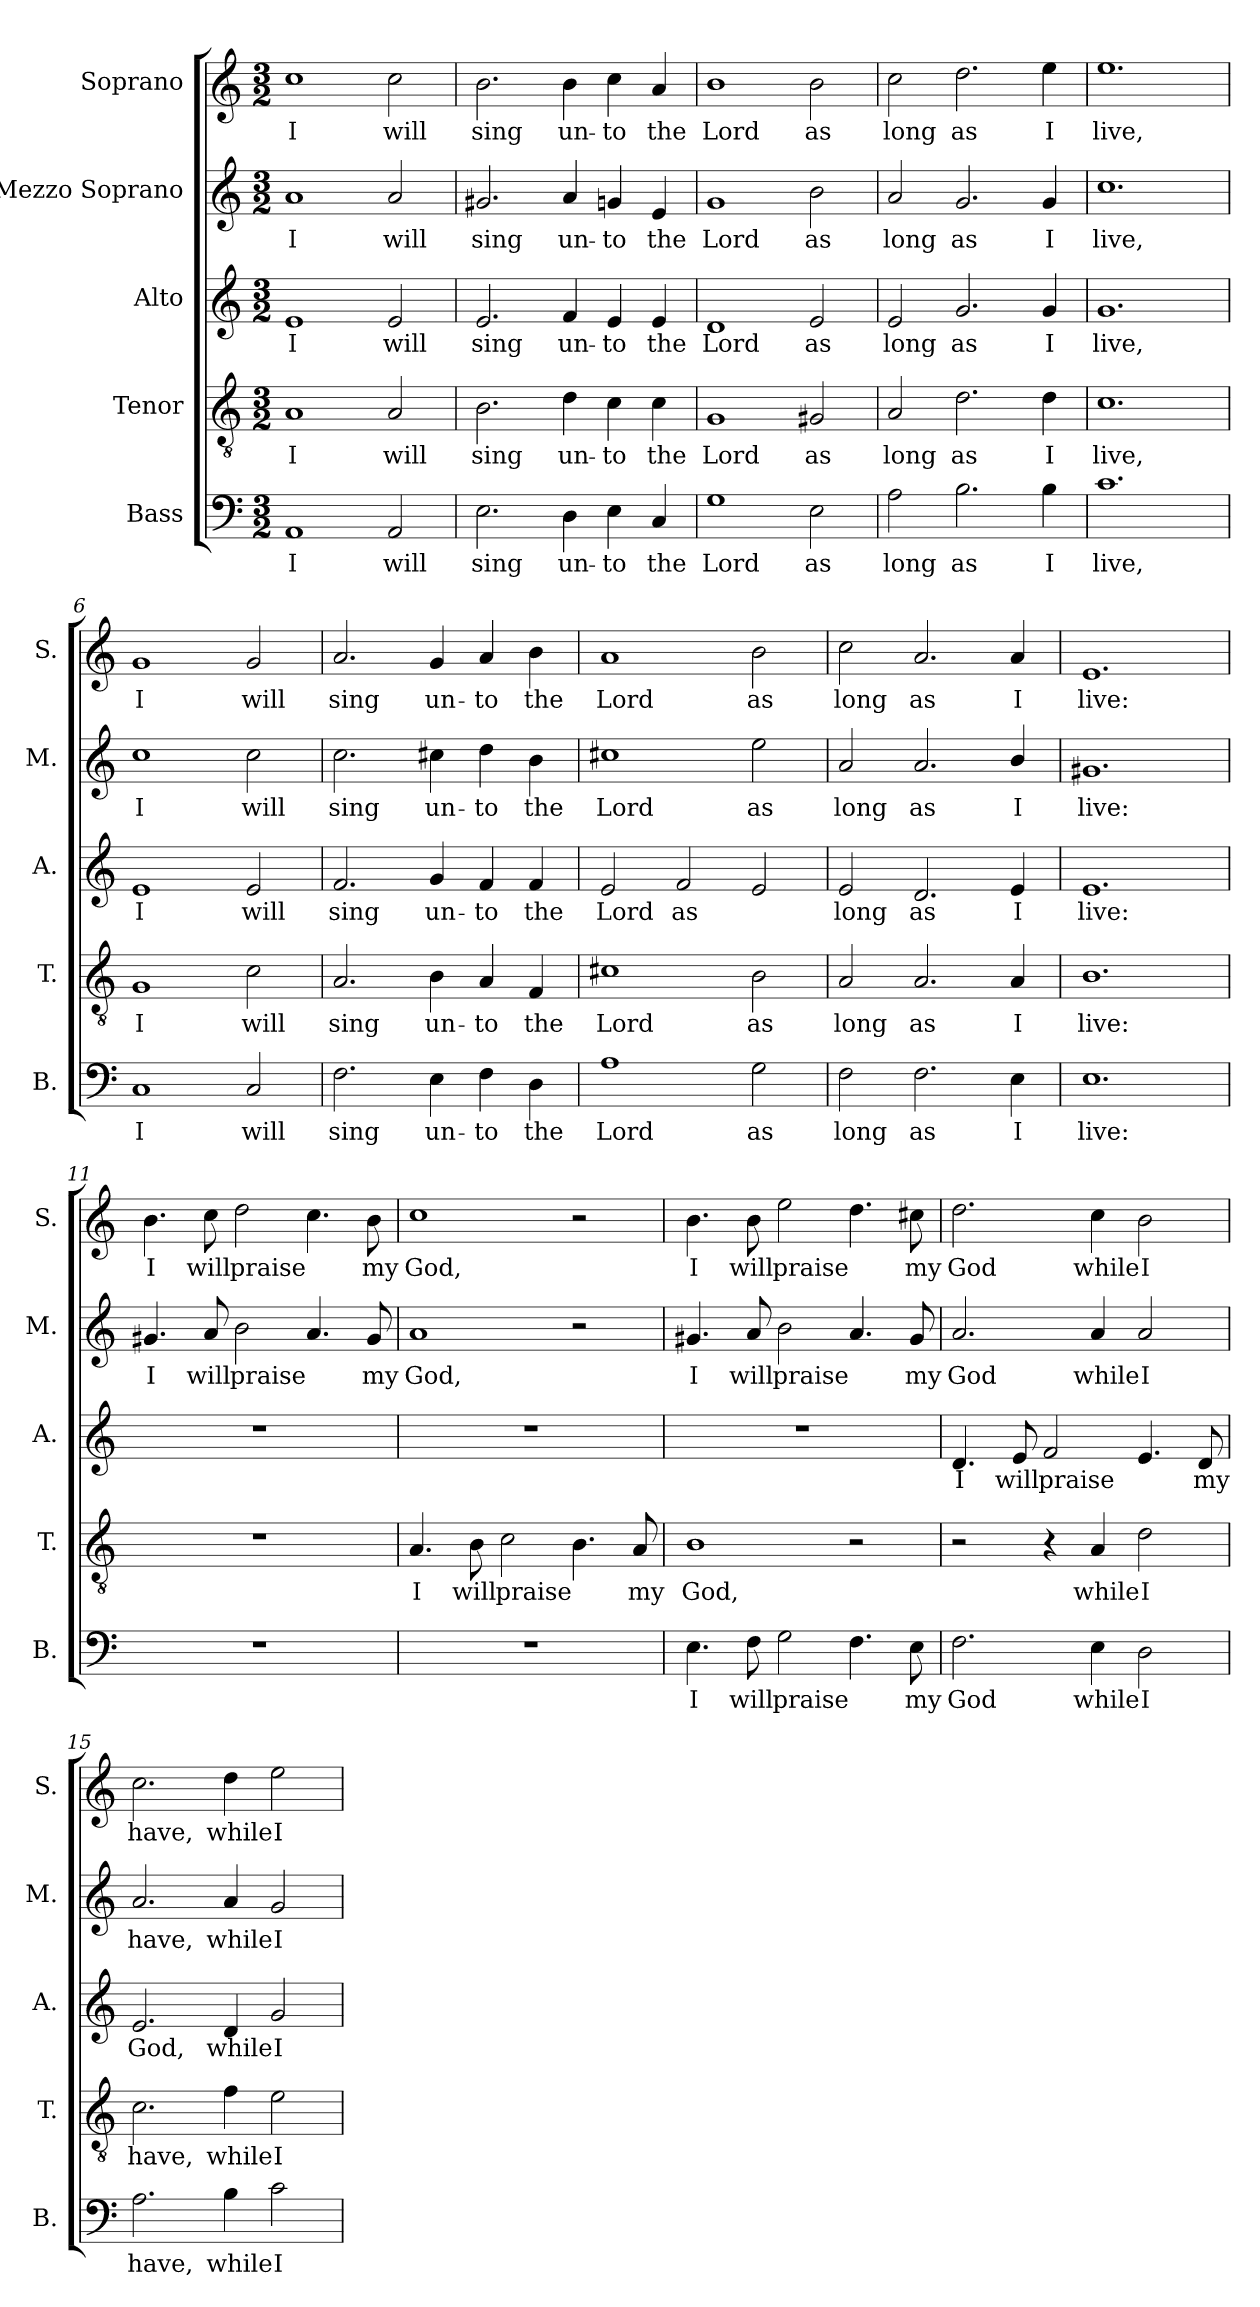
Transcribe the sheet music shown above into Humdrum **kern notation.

**kern	**text	**kern	**text	**kern	**text	**kern	**text	**kern	**text
*part5	*part5	*part4	*part4	*part3	*part3	*part2	*part2	*part1	*part1
*staff5	*staff5	*staff4	*staff4	*staff3	*staff3	*staff2	*staff2	*staff1	*staff1
*I"Bass	*	*I"Tenor	*	*I"Alto	*	*I"Mezzo Soprano	*	*I"Soprano	*
*I'B.	*	*I'T.	*	*I'A.	*	*I'M.	*	*I'S.	*
*clefF4	*	*clefGv2	*	*clefG2	*	*clefG2	*	*clefG2	*
*k[]	*	*k[]	*	*k[]	*	*k[]	*	*k[]	*
*C:	*	*C:	*	*C:	*	*C:	*	*C:	*
*M3/2	*	*M3/2	*	*M3/2	*	*M3/2	*	*M3/2	*
*MM180	*	*MM180	*	*MM180	*	*MM180	*	*MM180	*
=1	=1	=1	=1	=1	=1	=1	=1	=1	=1
1AA	I	1A	I	1e	I	1a	I	1cc	I
2AA/	will	2A/	will	2e/	will	2a/	will	2cc\	will
=2	=2	=2	=2	=2	=2	=2	=2	=2	=2
2.E\	sing	2.B\	sing	2.e/	sing	2.g#X/	sing	2.b\	sing
4D\	un-	4d\	un-	4f/	un-	4a/	un-	4b\	un-
4E\	-to	4c\	-to	4e/	-to	4gn/	-to	4cc\	-to
4C/	the	4c\	the	4e/	the	4e/	the	4a/	the
=3	=3	=3	=3	=3	=3	=3	=3	=3	=3
1G	Lord	1G	Lord	1d	Lord	1g	Lord	1b	Lord
2E\	as	2G#X/	as	2e/	as	2b\	as	2b\	as
=4	=4	=4	=4	=4	=4	=4	=4	=4	=4
2A\	long	2A/	long	2e/	long	2a/	long	2cc\	long
2.B\	as	2.d\	as	2.g/	as	2.g/	as	2.dd\	as
4B\	I	4d\	I	4g/	I	4g/	I	4ee\	I
=5	=5	=5	=5	=5	=5	=5	=5	=5	=5
1.c	live,	1.c	live,	1.g	live,	1.cc	live,	1.ee	live,
=6	=6	=6	=6	=6	=6	=6	=6	=6	=6
1C	I	1G	I	1e	I	1cc	I	1g	I
2C/	will	2c\	will	2e/	will	2cc\	will	2g/	will
!!LO:PB:g=z
=7	=7	=7	=7	=7	=7	=7	=7	=7	=7
2.F\	sing	2.A/	sing	2.f/	sing	2.cc\	sing	2.a/	sing
4E\	un-	4B\	un-	4g/	un-	4cc#X\	un-	4g/	un-
4F\	-to	4A/	-to	4f/	-to	4dd\	-to	4a/	-to
4D\	the	4F/	the	4f/	the	4b\	the	4b\	the
!!LO:PB:g=z
=8	=8	=8	=8	=8	=8	=8	=8	=8	=8
1A	Lord	1c#X	Lord	2e/	Lord	1cc#X	Lord	1a	Lord
.	.	.	.	2f/	as	.	.	.	.
2G\	as	2B\	as	2e/	.	2ee\	as	2b\	as
=9	=9	=9	=9	=9	=9	=9	=9	=9	=9
2F\	long	2A/	long	2e/	long	2a/	long	2cc\	long
2.F\	as	2.A/	as	2.d/	as	2.a/	as	2.a/	as
4E\	I	4A/	I	4e/	I	4b/	I	4a/	I
=10	=10	=10	=10	=10	=10	=10	=10	=10	=10
1.E	live:	1.B	live:	1.e	live:	1.g#X	live:	1.e	live:
=11	=11	=11	=11	=11	=11	=11	=11	=11	=11
1.r	.	1.r	.	1.r	.	4.g#X/	I	4.b\	I
.	.	.	.	.	.	8a/	will	8cc\	will
.	.	.	.	.	.	2b\	praise	2dd\	praise
.	.	.	.	.	.	4.a/	.	4.cc\	.
.	.	.	.	.	.	8g#/	my	8b\	my
=12	=12	=12	=12	=12	=12	=12	=12	=12	=12
1.r	.	4.A/	I	1.r	.	1a	God,	1cc	God,
.	.	8B\	will	.	.	.	.	.	.
.	.	2c\	praise	.	.	.	.	.	.
.	.	4.B\	.	.	.	2r	.	2r	.
.	.	8A/	my	.	.	.	.	.	.
!!LO:PB:g=z
=13	=13	=13	=13	=13	=13	=13	=13	=13	=13
4.E\	I	1B	God,	1.r	.	4.g#X/	I	4.b\	I
8F\	will	.	.	.	.	8a/	will	8b\	will
2G\	praise	.	.	.	.	2b\	praise	2ee\	praise
4.F\	.	2r	.	.	.	4.a/	.	4.dd\	.
8E\	my	.	.	.	.	8g#/	my	8cc#X\	my
!!LO:PB:g=z
=14	=14	=14	=14	=14	=14	=14	=14	=14	=14
2.F\	God	2r	.	4.d/	I	2.a/	God	2.dd\	God
.	.	.	.	8e/	will	.	.	.	.
.	.	4r	.	2f/	praise	.	.	.	.
4E\	while	4A/	while	.	.	4a/	while	4cc\	while
2D\	I	2d\	I	4.e/	.	2a/	I	2b\	I
.	.	.	.	8d/	my	.	.	.	.
=15	=15	=15	=15	=15	=15	=15	=15	=15	=15
2.A\	have,	2.c\	have,	2.e/	God,	2.a/	have,	2.cc\	have,
4B\	while	4f\	while	4d/	while	4a/	while	4dd\	while
2c\	I	2e\	I	2g/	I	2g/	I	2ee\	I
=	=	=	=	=	=	=	=	=	=
*-	*-	*-	*-	*-	*-	*-	*-	*-	*-
